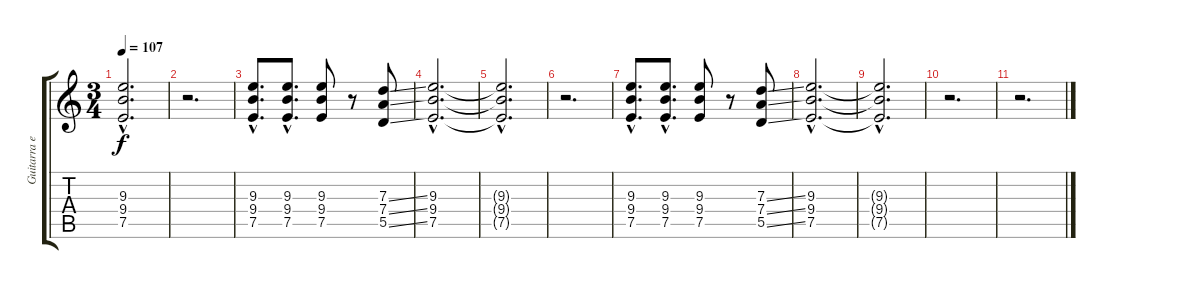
\track ("Guitarra eléctrica 1" "Guitarra e") {instrument distortionguitar}
\staff {score tabs}
\tuning (E4 B3 G3 D3 A2 E2) {hide}
\ts (3 4)
\tempo 107
\clef g2
\ks c
(9.3{hac t} 9.4{hac t} 7.5{hac t}).2{d dy f} |
r.2{d} |
(9.3{hac} 9.4{hac} 7.5{hac}).8{d} (9.3{hac} 9.4{hac} 7.5{hac}).8{d} (9.3 9.4 7.5).8 r.8 (7.3{ss} 7.4{ss} 5.5{ss}).8 |
(9.3{hac} 9.4{hac} 7.5{hac}).2{d} |
(9.3{hac t} 9.4{hac t} 7.5{hac t}).2{d} |
r.2{d} |
(9.3{hac} 9.4{hac} 7.5{hac}).8{d} (9.3{hac} 9.4{hac} 7.5{hac}).8{d} (9.3 9.4 7.5).8 r.8 (7.3{ss} 7.4{ss} 5.5{ss}).8 |
(9.3{hac} 9.4{hac} 7.5{hac}).2{d} |
(9.3{hac t} 9.4{hac t} 7.5{hac t}).2{d} |
r.2{d} |
r.2{d}
